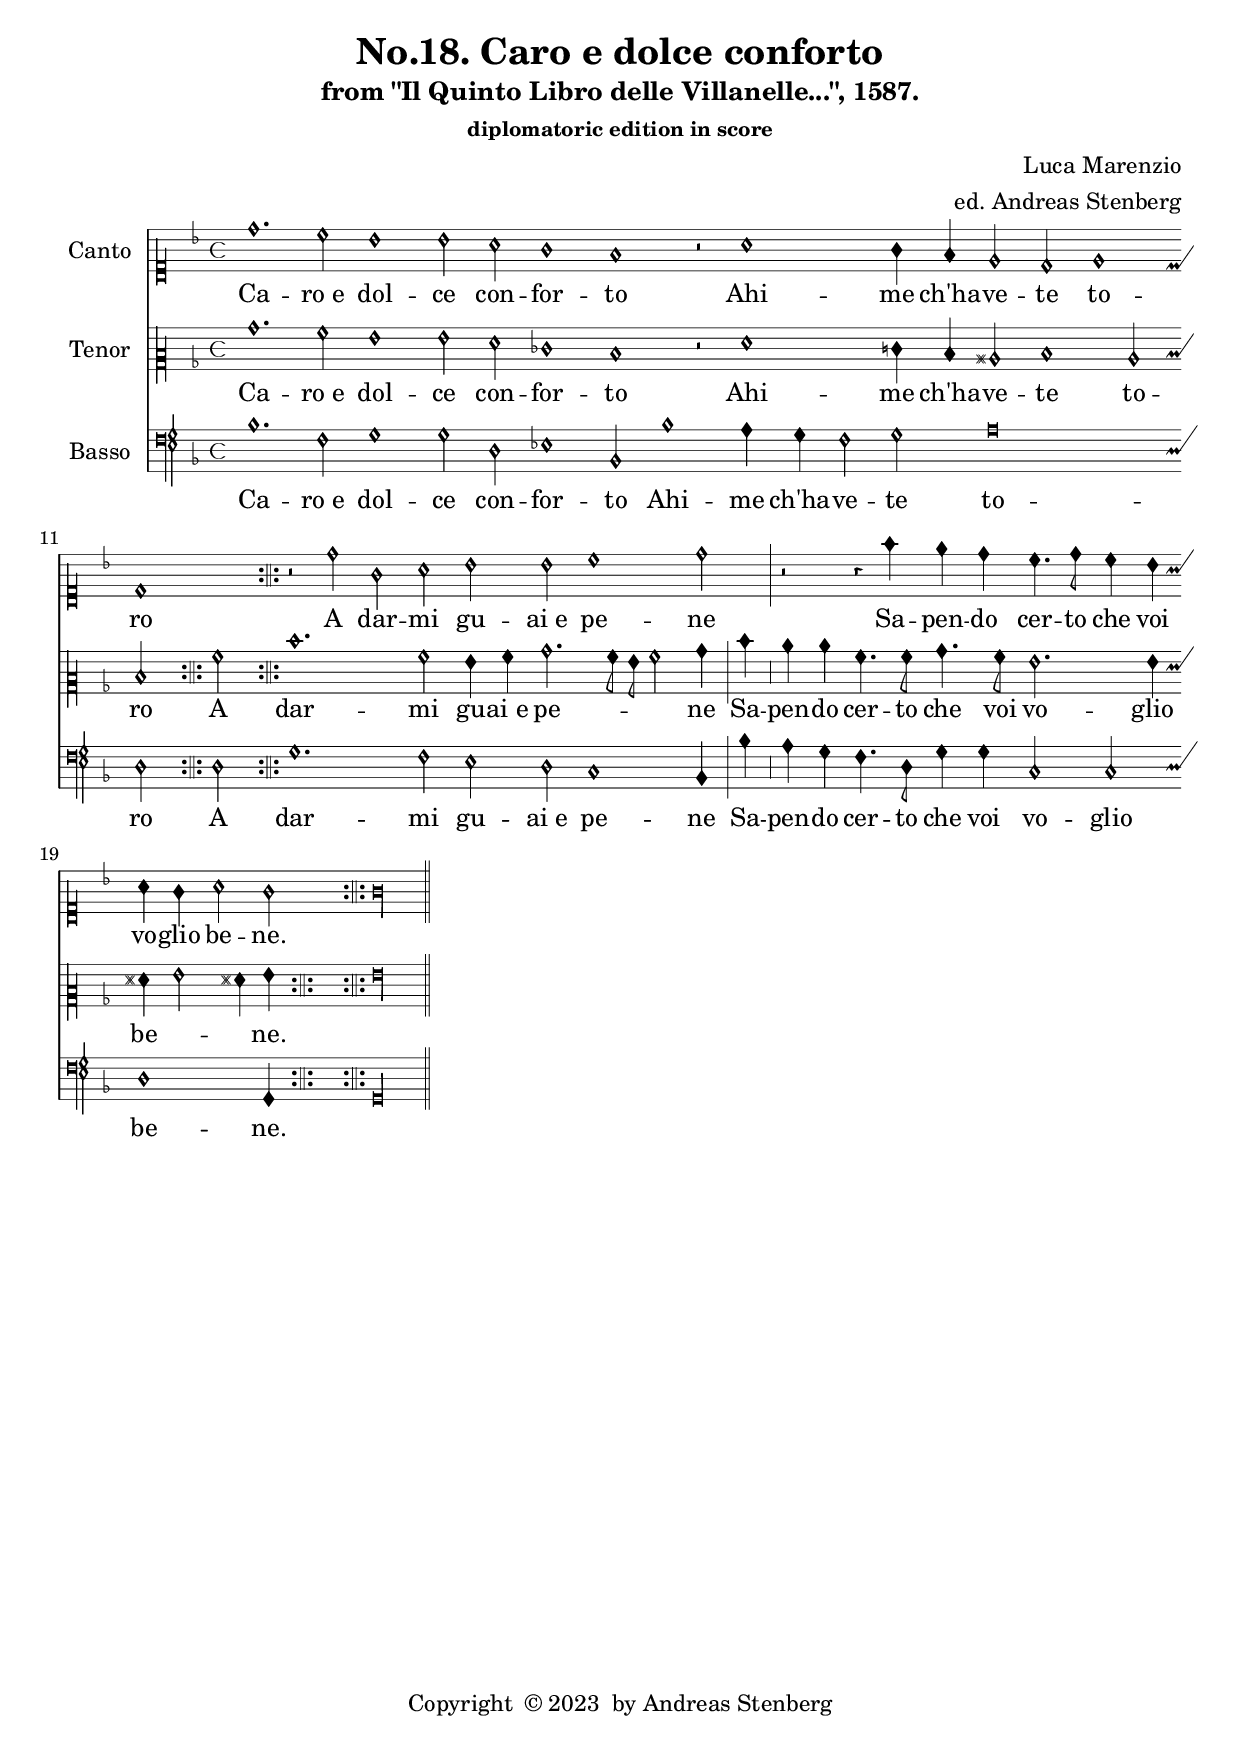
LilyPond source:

\version "2.20.0"
\language "deutsch"
 \defineBarLine ":||:" #'(":||:" "" "")

 \header {

  title = "No.18. Caro e dolce conforto"

  subtitle = "from \"Il Quinto Libro delle Villanelle...\", 1587."

  subsubtitle = "diplomatoric edition in score"

  composer = "Luca Marenzio"

  arranger = "ed. Andreas Stenberg"
  poet = ""
  meter =""

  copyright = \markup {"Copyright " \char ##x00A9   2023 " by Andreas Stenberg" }

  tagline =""

}


global = {
  \autoBeamOff
  \override Staff.TimeSignature.style =#'mensural
  \override NoteHead.style = #'petrucci
  \override Flag.style =#'mensural
  \override Rest.style = #'mensural
  \override Staff.Accidental.glyph-name-alist =
  #alteration-mensural-glyph-name-alist
  \override Staff.BarLine.bar-extent = #'(-1.1 . 1.1)
  \accidentalStyle no-reset
  \key f \major
  \time 4/4
}

sopranoVoice = \relative c'' {

  %% to chose cleffing comment in and out as needed.
  \clef "petrucci-c1"			%% orignal clefing
  %  \clef "petrucci-g"  		%% semi-moderniced clefing to facilitate reading
  \global
  \dynamicUp
  % Music follows here.

  \override Staff.BarLine.transparent =##t

  d1.
  c2
  b1
  b2 a2
  g1
  f1
  r2 a1
  g4 f4
  e2 d2
  e1
  d1
  \once \revert Staff.BarLine.transparent

  \bar ":||:"

    r2 d'2
    g,2 a2
    b2 b2
    c1
    d2

  \once \revert Staff.BarLine.transparent

  \once  \override Staff.BarLine.bar-extent = #'(-3 . 3)

  \bar "|"

    r2 r4 f4 e4 d4

    c4. d8 c4 b4
    a4 g4 a2
    g2

    \once \revert Staff.BarLine.transparent


      \bar ":||:"

      g\longa*1/2

  \once \revert Staff.BarLine.transparent

  \once  \override Staff.BarLine.bar-extent = #'(-3 . 3)

      \bar "||"

}

verseSopranoVoice = \lyricmode {
  % Lyrics follow here.

  Ca -- ro_e dol -- ce con -- for -- to
  Ahi -- me ch'ha -- ve -- te to -- ro
  A dar -- mi gu -- ai_e pe -- ne
  Sa -- pen -- do cer -- to che voi vo -- glio be -- ne.

}

tenorVoice = \relative c' {

%% to chose cleffing comment in and out as needed.
  \clef "petrucci-c2"			%% orignal clefing
  %  \clef "petrucci-g"  		%% semi-moderniced clefing to facilitate reading
  \global
  \dynamicUp
  % Music follows here.

  b'1.
  a2
  g1
  g2 f2
  es1
  d1
  r2 f1
  e4 d4
  cis2 d1
  cis2
  d2

  \once \revert Staff.BarLine.transparent
  \bar ":||:"
  a'2
  d1.
  a2
  g4 a4 b2.\melisma a8 g8
  a2\melismaEnd b4

  \once \revert Staff.BarLine.transparent

  \once  \override Staff.BarLine.bar-extent = #'(-3 . 3)

  \bar "|"

  d4 c4 4
  a4. a8

  b4. a8
  g2. g4
  fis4\melisma g2 fis!4\melismaEnd
  g4
  \once \revert Staff.BarLine.transparent
  \bar ":||:"

  s4 g\longa*1/2

  \once \revert Staff.BarLine.transparent

  \once  \override Staff.BarLine.bar-extent = #'(-3 . 3)



}

verseTenorVoice = \lyricmode {
  % Lyrics follow here.

  Ca -- ro_e dol -- ce con -- for -- to
  Ahi -- me ch'ha -- ve -- te to -- ro
  A dar -- mi gu -- ai_e pe -- ne
  Sa -- pen -- do cer -- to che voi vo -- glio be -- ne.


}

bassVoice = \relative c {
  \global
  \dynamicUp
  % Music follows here.

  b'1.
  f2
  g1
  g2 d2
  es1
  b2

  b'1
  a4 g4
  f2 g2
  a\breve
  d,2

  \once \revert Staff.BarLine.transparent

  d2
  g1.
  f2
  es2 d2
  c1
  b4

  \once \revert Staff.BarLine.transparent

  \once  \override Staff.BarLine.bar-extent = #'(-3 . 3)

  \bar "|"

  b'4 a4 g4
  f4. d8 g4

  g4
  c,2 c2
  d1
  g,4

  \once \revert Staff.BarLine.transparent

  s4 g\longa*1/2

  \once \revert Staff.BarLine.transparent

  \once  \override Staff.BarLine.bar-extent = #'(-3 . 3)


}

verseBassVoice = \lyricmode {
  % Lyrics follow here.

  Ca -- ro_e dol -- ce con -- for -- to
  Ahi -- me ch'ha -- ve -- te to -- ro
  A dar -- mi gu -- ai_e pe -- ne
  Sa -- pen -- do cer -- to che voi vo -- glio be -- ne.

}

sopranoVoicePart = \new MensuralStaff \with {
  instrumentName = "Canto"
  midiInstrument = "choir aahs"
} { \sopranoVoice }
\addlyrics { \verseSopranoVoice }

tenorVoicePart = \new MensuralStaff \with {
  instrumentName = "Tenor"
  midiInstrument = "choir aahs"
} {  \tenorVoice }
\addlyrics { \verseTenorVoice }

bassVoicePart = \new MensuralStaff \with {
  instrumentName = "Basso"
  midiInstrument = "choir aahs"
} { \clef petrucci-f \bassVoice }
\addlyrics { \verseBassVoice }

\score {
  <<
    \sopranoVoicePart
    \tenorVoicePart
    \bassVoicePart
  >>
  \layout { }
  \midi {
    \tempo 4=100
  }
}

\pageBreak

\markup {

  \fontsize #1.0

  \column {

    \fill-line {

      \column {

        \line { Ne meritai giamai }

        \line { \hspace #4 Per ben riceuer guai }

        \line { \hspace #4 Anzi à esser amato }

        \line { \hspace #4 E viver semper lieto e fortunato }

    \vspace #1.0


        \line { E se pur no'l credete }

        \line { \hspace #4 Ahime voi m'uccidete }

        \line { \hspace #4 Fate ch'al fin' io mora }

        \line { \hspace #4 Per non morir de mille morte l'hora. }

      \vspace #1.0

        \line { Ma poi ch'a voi pur piace }

        \line { \hspace #4 Di non mi dar mai pace }

        \line { \hspace #4 Mi contento morire }

        \line { \hspace #4 Che dopò morte haurò manco martire. }
      }
    }

  }

}

\paper {

  ragged-bottom = ##t
  ragged-last-bottom = ##t
  ragged-last = ##t
}